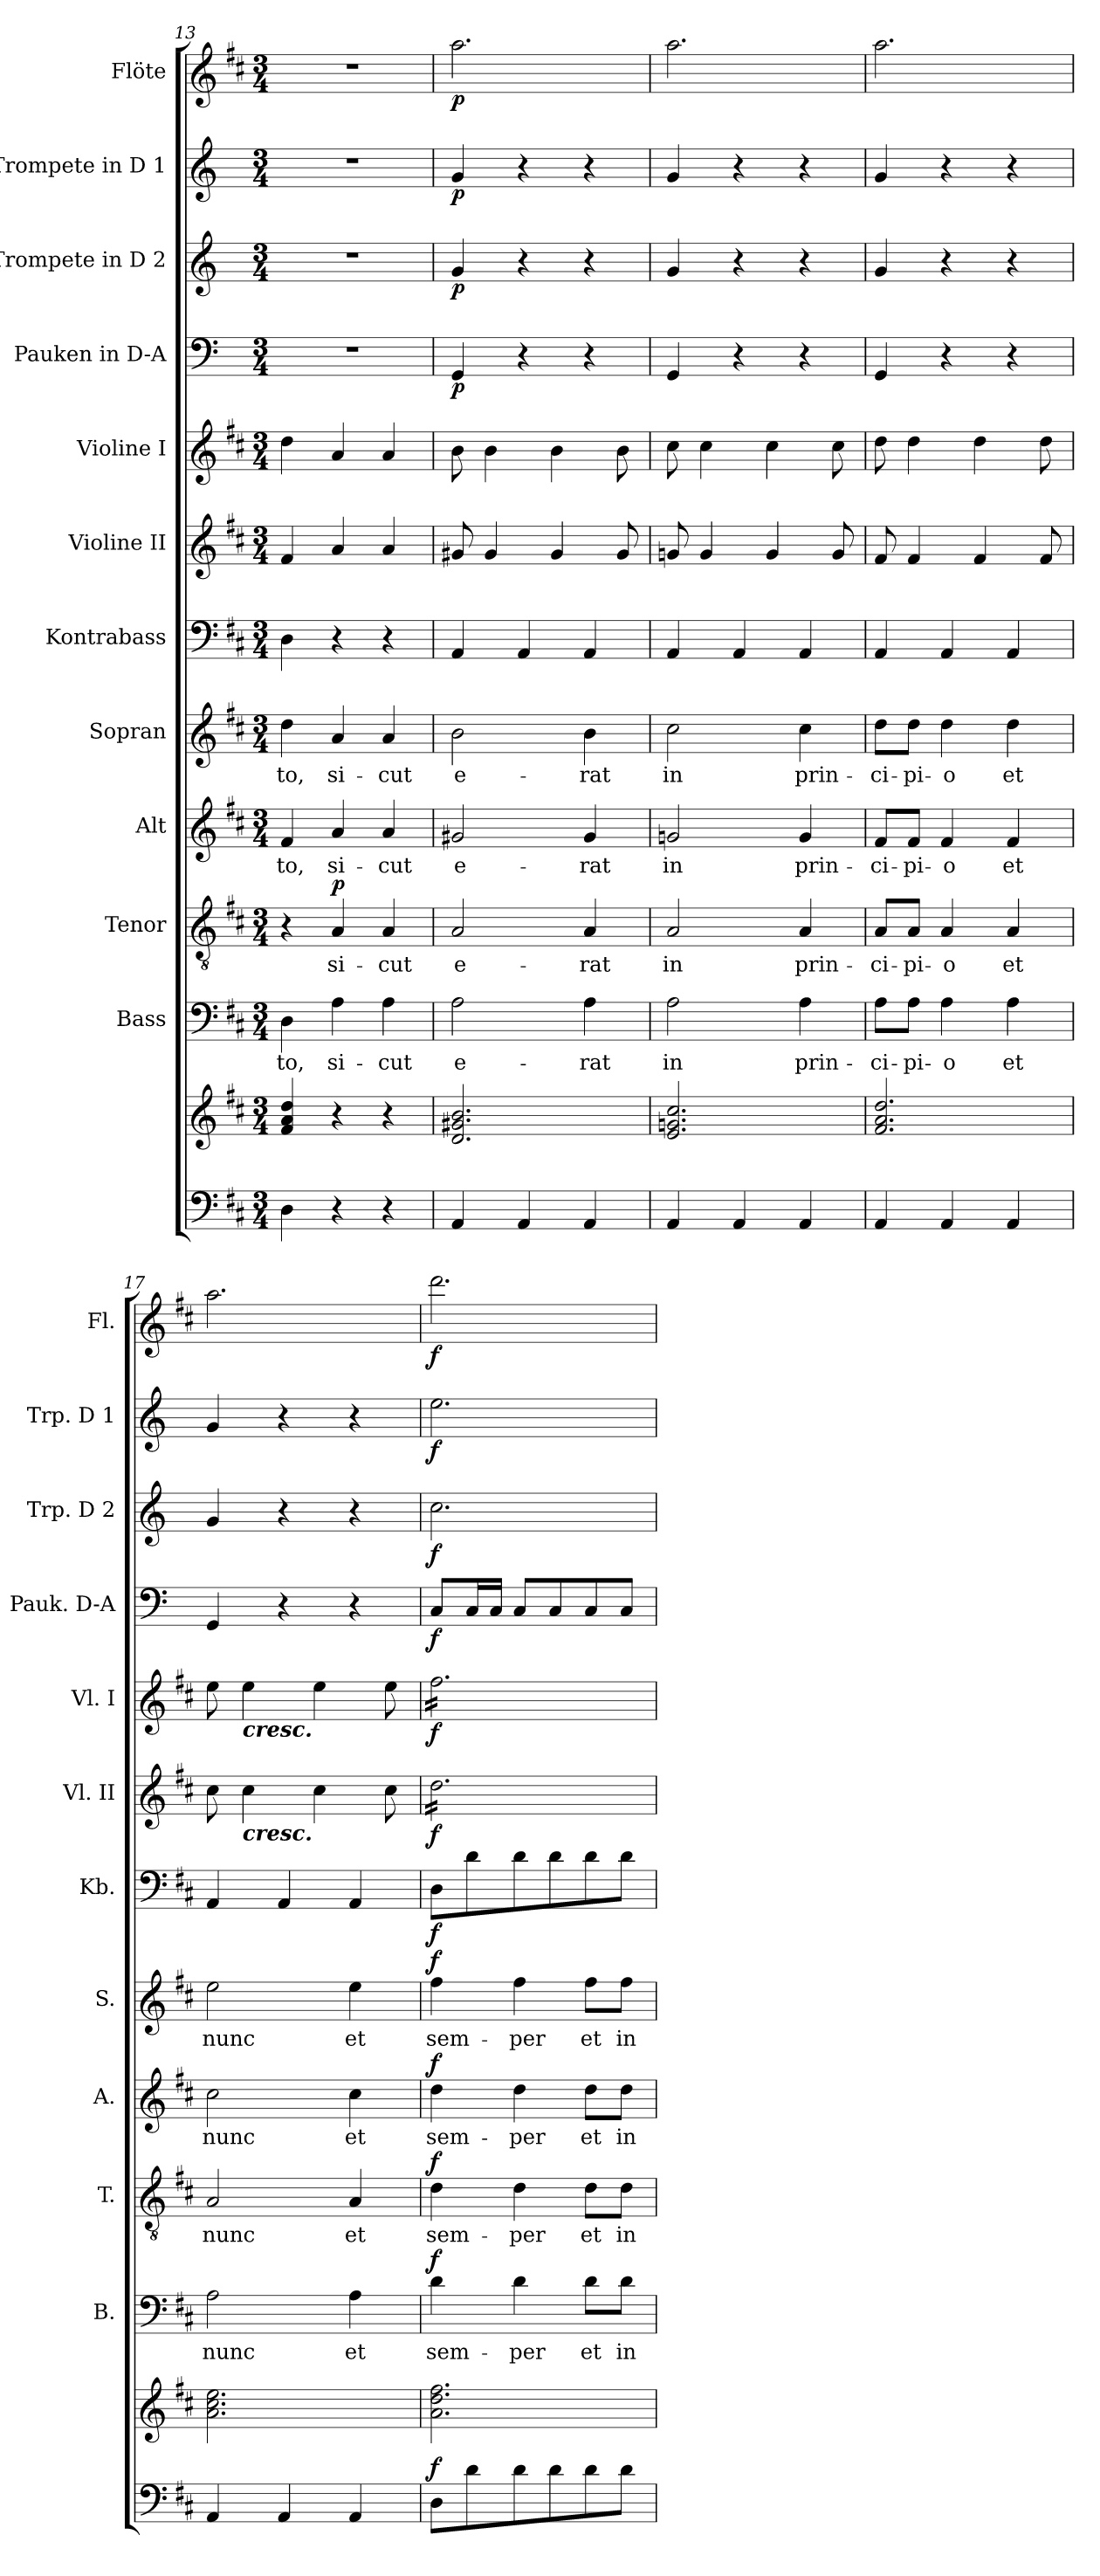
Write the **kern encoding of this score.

**kern	**kern	**dynam	**kern	**text	**dynam	**kern	**text	**dynam	**kern	**text	**dynam	**kern	**text	**dynam	**kern	**dynam	**kern	**dynam	**kern	**dynam	**kern	**dynam	**kern	**dynam	**kern	**dynam	**kern	**dynam
*part12	*part12	*part12	*part11	*part11	*part11	*part10	*part10	*part10	*part9	*part9	*part9	*part8	*part8	*part8	*part7	*part7	*part6	*part6	*part5	*part5	*part4	*part4	*part3	*part3	*part2	*part2	*part1	*part1
*staff13	*staff12	*staff12/13	*staff11	*staff11	*staff11	*staff10	*staff10	*staff10	*staff9	*staff9	*staff9	*staff8	*staff8	*staff8	*staff7	*staff7	*staff6	*staff6	*staff5	*staff5	*staff4	*staff4	*staff3	*staff3	*staff2	*staff2	*staff1	*staff1
*	*	*	*I"Bass	*	*	*I"Tenor	*	*	*I"Alt	*	*	*I"Sopran	*	*	*I"Kontrabass	*	*I"Violine II	*	*I"Violine I	*	*I"Pauken in D-A	*	*I"Trompete in D 2	*	*I"Trompete in D 1	*	*I"Flöte	*
*	*	*	*I'B.	*	*	*I'T.	*	*	*I'A.	*	*	*I'S.	*	*	*I'Kb.	*	*I'Vl. II	*	*I'Vl. I	*	*I'Pauk. D-A	*	*I'Trp. D 2	*	*I'Trp. D 1	*	*I'Fl.	*
*clefF4	*clefG2	*	*clefF4	*	*	*clefGv2	*	*	*clefG2	*	*	*clefG2	*	*	*clefF4	*	*clefG2	*	*clefG2	*	*clefF4	*	*clefG2	*	*clefG2	*	*clefG2	*
*	*	*	*	*	*	*	*	*	*	*	*	*	*	*	*ITrd7c12	*	*	*	*	*	*ITrd-1c-2	*	*ITrd-1c-2	*	*ITrd-1c-2	*	*	*
*k[f#c#]	*k[f#c#]	*	*k[f#c#]	*	*	*k[f#c#]	*	*	*k[f#c#]	*	*	*k[f#c#]	*	*	*k[f#c#]	*	*k[f#c#]	*	*k[f#c#]	*	*k[f#c#]	*	*k[f#c#]	*	*k[f#c#]	*	*k[f#c#]	*
*D:	*D:	*	*D:	*	*	*D:	*	*	*D:	*	*	*D:	*	*	*D:	*	*D:	*	*D:	*	*D:	*	*D:	*	*D:	*	*D:	*
*M3/4	*M3/4	*	*M3/4	*	*	*M3/4	*	*	*M3/4	*	*	*M3/4	*	*	*M3/4	*	*M3/4	*	*M3/4	*	*M3/4	*	*M3/4	*	*M3/4	*	*M3/4	*
=13	=13	=13	=13	=13	=13	=13	=13	=13	=13	=13	=13	=13	=13	=13	=13	=13	=13	=13	=13	=13	=13	=13	=13	=13	=13	=13	=13	=13
!	!	!	!	!LO:LY:b	!	!	!	!	!	!LO:LY:b	!	!	!LO:LY:b	!	!	!	!	!	!	!	!	!	!	!	!	!	!	!
4D\	4f#/ 4a/ 4dd/	.	4D\	-to,	.	4r	.	.	4f#/	-to,	.	4dd\	-to,	.	4DD\	.	4f#/	.	4dd\	.	2.r	.	2.r	.	2.r	.	2.r	.
!	!	!	!	!LO:LY:b	!	!	!LO:LY:b	!LO:DY:a	!	!LO:LY:b	!	!	!LO:LY:b	!	!	!	!	!	!	!	!	!	!	!	!	!	!	!
4r	4r	.	4A\	si-	.	4A/	si-	p	4a/	si-	.	4a/	si-	.	4r	.	4a/	.	4a/	.	.	.	.	.	.	.	.	.
!	!	!	!	!LO:LY:b	!	!	!LO:LY:b	!	!	!LO:LY:b	!	!	!LO:LY:b	!	!	!	!	!	!	!	!	!	!	!	!	!	!	!
4r	4r	.	4A\	-cut	.	4A/	-cut	.	4a/	-cut	.	4a/	-cut	.	4r	.	4a/	.	4a/	.	.	.	.	.	.	.	.	.
=14	=14	=14	=14	=14	=14	=14	=14	=14	=14	=14	=14	=14	=14	=14	=14	=14	=14	=14	=14	=14	=14	=14	=14	=14	=14	=14	=14	=14
!	!	!	!	!LO:LY:b	!	!	!LO:LY:b	!	!	!LO:LY:b	!	!	!LO:LY:b	!	!	!	!	!	!	!	!	!LO:DY:b	!	!LO:DY:b	!	!LO:DY:b	!	!LO:DY:b
4AA/	2.d/ 2.g#X/ 2.b/	.	2A\	e-	.	2A/	e-	.	2g#X/	e-	.	2b\	e-	.	4AAA/	.	8g#X/	.	8b\	.	4AA/	p	4a/	p	4a/	p	2.aa\	p
.	.	.	.	.	.	.	.	.	.	.	.	.	.	.	.	.	4g#/	.	4b\	.	.	.	.	.	.	.	.	.
4AA/	.	.	.	.	.	.	.	.	.	.	.	.	.	.	4AAA/	.	.	.	.	.	4r	.	4r	.	4r	.	.	.
.	.	.	.	.	.	.	.	.	.	.	.	.	.	.	.	.	4g#/	.	4b\	.	.	.	.	.	.	.	.	.
!	!	!	!	!LO:LY:b	!	!	!LO:LY:b	!	!	!LO:LY:b	!	!	!LO:LY:b	!	!	!	!	!	!	!	!	!	!	!	!	!	!	!
4AA/	.	.	4A\	-rat	.	4A/	-rat	.	4g#/	-rat	.	4b\	-rat	.	4AAA/	.	.	.	.	.	4r	.	4r	.	4r	.	.	.
.	.	.	.	.	.	.	.	.	.	.	.	.	.	.	.	.	8g#/	.	8b\	.	.	.	.	.	.	.	.	.
=15	=15	=15	=15	=15	=15	=15	=15	=15	=15	=15	=15	=15	=15	=15	=15	=15	=15	=15	=15	=15	=15	=15	=15	=15	=15	=15	=15	=15
!	!	!	!	!LO:LY:b	!	!	!LO:LY:b	!	!	!LO:LY:b	!	!	!LO:LY:b	!	!	!	!	!	!	!	!	!	!	!	!	!	!	!
4AA/	2.e/ 2.gn/ 2.cc#/	.	2A\	in	.	2A/	in	.	2gn/	in	.	2cc#\	in	.	4AAA/	.	8gn/	.	8cc#\	.	4AA/	.	4a/	.	4a/	.	2.aa\	.
.	.	.	.	.	.	.	.	.	.	.	.	.	.	.	.	.	4g/	.	4cc#\	.	.	.	.	.	.	.	.	.
4AA/	.	.	.	.	.	.	.	.	.	.	.	.	.	.	4AAA/	.	.	.	.	.	4r	.	4r	.	4r	.	.	.
.	.	.	.	.	.	.	.	.	.	.	.	.	.	.	.	.	4g/	.	4cc#\	.	.	.	.	.	.	.	.	.
!	!	!	!	!LO:LY:b	!	!	!LO:LY:b	!	!	!LO:LY:b	!	!	!LO:LY:b	!	!	!	!	!	!	!	!	!	!	!	!	!	!	!
4AA/	.	.	4A\	prin-	.	4A/	prin-	.	4g/	prin-	.	4cc#\	prin-	.	4AAA/	.	.	.	.	.	4r	.	4r	.	4r	.	.	.
.	.	.	.	.	.	.	.	.	.	.	.	.	.	.	.	.	8g/	.	8cc#\	.	.	.	.	.	.	.	.	.
=16	=16	=16	=16	=16	=16	=16	=16	=16	=16	=16	=16	=16	=16	=16	=16	=16	=16	=16	=16	=16	=16	=16	=16	=16	=16	=16	=16	=16
!	!	!	!	!LO:LY:b	!	!	!LO:LY:b	!	!	!LO:LY:b	!	!	!LO:LY:b	!	!	!	!	!	!	!	!	!	!	!	!	!	!	!
4AA/	2.f#/ 2.a/ 2.dd/	.	8A\L	-ci-	.	8A/L	-ci-	.	8f#/L	-ci-	.	8dd\L	-ci-	.	4AAA/	.	8f#/	.	8dd\	.	4AA/	.	4a/	.	4a/	.	2.aa\	.
!	!	!	!	!LO:LY:b	!	!	!LO:LY:b	!	!	!LO:LY:b	!	!	!LO:LY:b	!	!	!	!	!	!	!	!	!	!	!	!	!	!	!
.	.	.	8A\J	-pi-	.	8A/J	-pi-	.	8f#/J	-pi-	.	8dd\J	-pi-	.	.	.	4f#/	.	4dd\	.	.	.	.	.	.	.	.	.
!	!	!	!	!LO:LY:b	!	!	!LO:LY:b	!	!	!LO:LY:b	!	!	!LO:LY:b	!	!	!	!	!	!	!	!	!	!	!	!	!	!	!
4AA/	.	.	4A\	-o	.	4A/	-o	.	4f#/	-o	.	4dd\	-o	.	4AAA/	.	.	.	.	.	4r	.	4r	.	4r	.	.	.
.	.	.	.	.	.	.	.	.	.	.	.	.	.	.	.	.	4f#/	.	4dd\	.	.	.	.	.	.	.	.	.
!	!	!	!	!LO:LY:b	!	!	!LO:LY:b	!	!	!LO:LY:b	!	!	!LO:LY:b	!	!	!	!	!	!	!	!	!	!	!	!	!	!	!
4AA/	.	.	4A\	et	.	4A/	et	.	4f#/	et	.	4dd\	et	.	4AAA/	.	.	.	.	.	4r	.	4r	.	4r	.	.	.
.	.	.	.	.	.	.	.	.	.	.	.	.	.	.	.	.	8f#/	.	8dd\	.	.	.	.	.	.	.	.	.
!!LO:PB:g=z
=17	=17	=17	=17	=17	=17	=17	=17	=17	=17	=17	=17	=17	=17	=17	=17	=17	=17	=17	=17	=17	=17	=17	=17	=17	=17	=17	=17	=17
!	!	!	!	!LO:LY:b	!	!	!LO:LY:b	!	!	!LO:LY:b	!	!	!LO:LY:b	!	!	!	!	!	!	!	!	!	!	!	!	!	!	!
4AA/	2.a\ 2.cc#\ 2.ee\	.	2A\	nunc	.	2A/	nunc	.	2cc#\	nunc	.	2ee\	nunc	.	4AAA/	.	8cc#\	.	8ee\	.	4AA/	.	4a/	.	4a/	.	2.aa\	.
!	!	!	!	!	!	!	!	!	!	!	!	!	!	!	!	!	!	!	!LO:TX:b:Bi:t=cresc.	!	!	!	!	!	!	!	!	!
!	!	!	!	!	!	!	!	!	!	!	!	!	!	!	!	!	!LO:TX:b:Bi:t=cresc.	!	!	!	!	!	!	!	!	!	!	!
.	.	.	.	.	.	.	.	.	.	.	.	.	.	.	.	.	4cc#\	.	4ee\	.	.	.	.	.	.	.	.	.
4AA/	.	.	.	.	.	.	.	.	.	.	.	.	.	.	4AAA/	.	.	.	.	.	4r	.	4r	.	4r	.	.	.
.	.	.	.	.	.	.	.	.	.	.	.	.	.	.	.	.	4cc#\	.	4ee\	.	.	.	.	.	.	.	.	.
!	!	!	!	!LO:LY:b	!	!	!LO:LY:b	!	!	!LO:LY:b	!	!	!LO:LY:b	!	!	!	!	!	!	!	!	!	!	!	!	!	!	!
4AA/	.	.	4A\	et	.	4A/	et	.	4cc#\	et	.	4ee\	et	.	4AAA/	.	.	.	.	.	4r	.	4r	.	4r	.	.	.
.	.	.	.	.	.	.	.	.	.	.	.	.	.	.	.	.	8cc#\	.	8ee\	.	.	.	.	.	.	.	.	.
=18	=18	=18	=18	=18	=18	=18	=18	=18	=18	=18	=18	=18	=18	=18	=18	=18	=18	=18	=18	=18	=18	=18	=18	=18	=18	=18	=18	=18
!	!	!LO:DY:a=2	!	!LO:LY:b	!LO:DY:a	!	!LO:LY:b	!LO:DY:a	!	!LO:LY:b	!LO:DY:a	!	!LO:LY:b	!LO:DY:a	!	!LO:DY:b	!	!LO:DY:b	!	!LO:DY:b	!	!LO:DY:b	!	!LO:DY:b	!	!LO:DY:b	!	!LO:DY:b
*	*	*	*	*	*	*	*	*	*	*	*	*	*	*	*	*	*tremolo	*	*	*	*	*	*	*	*	*	*	*
*	*	*	*	*	*	*	*	*	*	*	*	*	*	*	*	*	*	*	*tremolo	*	*	*	*	*	*	*	*	*
8D\L	2.a\ 2.dd\ 2.ff#\	f	4d\	sem-	f	4d\	sem-	f	4dd\	sem-	f	4ff#\	sem-	f	8DD\L	f	16dd\LL	f	16ff#\LL	f	8D/L	f	2.dd\	f	2.ff#\	f	2.ddd\	f
.	.	.	.	.	.	.	.	.	.	.	.	.	.	.	.	.	16dd\	.	16ff#\	.	.	.	.	.	.	.	.	.
8d\	.	.	.	.	.	.	.	.	.	.	.	.	.	.	8D\	.	16dd\	.	16ff#\	.	16D/L	.	.	.	.	.	.	.
.	.	.	.	.	.	.	.	.	.	.	.	.	.	.	.	.	16dd\	.	16ff#\	.	16D/JJ	.	.	.	.	.	.	.
!	!	!	!	!LO:LY:b	!	!	!LO:LY:b	!	!	!LO:LY:b	!	!	!LO:LY:b	!	!	!	!	!	!	!	!	!	!	!	!	!	!	!
8d\	.	.	4d\	-per	.	4d\	-per	.	4dd\	-per	.	4ff#\	-per	.	8D\	.	16dd\	.	16ff#\	.	8D/L	.	.	.	.	.	.	.
.	.	.	.	.	.	.	.	.	.	.	.	.	.	.	.	.	16dd\	.	16ff#\	.	.	.	.	.	.	.	.	.
8d\	.	.	.	.	.	.	.	.	.	.	.	.	.	.	8D\	.	16dd\	.	16ff#\	.	8D/	.	.	.	.	.	.	.
.	.	.	.	.	.	.	.	.	.	.	.	.	.	.	.	.	16dd\	.	16ff#\	.	.	.	.	.	.	.	.	.
!	!	!	!	!LO:LY:b	!	!	!LO:LY:b	!	!	!LO:LY:b	!	!	!LO:LY:b	!	!	!	!	!	!	!	!	!	!	!	!	!	!	!
8d\	.	.	8d\L	et	.	8d\L	et	.	8dd\L	et	.	8ff#\L	et	.	8D\	.	16dd\	.	16ff#\	.	8D/	.	.	.	.	.	.	.
.	.	.	.	.	.	.	.	.	.	.	.	.	.	.	.	.	16dd\	.	16ff#\	.	.	.	.	.	.	.	.	.
!	!	!	!	!LO:LY:b	!	!	!LO:LY:b	!	!	!LO:LY:b	!	!	!LO:LY:b	!	!	!	!	!	!	!	!	!	!	!	!	!	!	!
8d\J	.	.	8d\J	in	.	8d\J	in	.	8dd\J	in	.	8ff#\J	in	.	8D\J	.	16dd\	.	16ff#\	.	8D/J	.	.	.	.	.	.	.
.	.	.	.	.	.	.	.	.	.	.	.	.	.	.	.	.	16dd\JJ	.	16ff#\JJ	.	.	.	.	.	.	.	.	.
*	*	*	*	*	*	*	*	*	*	*	*	*	*	*	*	*	*	*	*Xtremolo	*	*	*	*	*	*	*	*	*
*	*	*	*	*	*	*	*	*	*	*	*	*	*	*	*	*	*Xtremolo	*	*	*	*	*	*	*	*	*	*	*
=	=	=	=	=	=	=	=	=	=	=	=	=	=	=	=	=	=	=	=	=	=	=	=	=	=	=	=	=
*-	*-	*-	*-	*-	*-	*-	*-	*-	*-	*-	*-	*-	*-	*-	*-	*-	*-	*-	*-	*-	*-	*-	*-	*-	*-	*-	*-	*-
